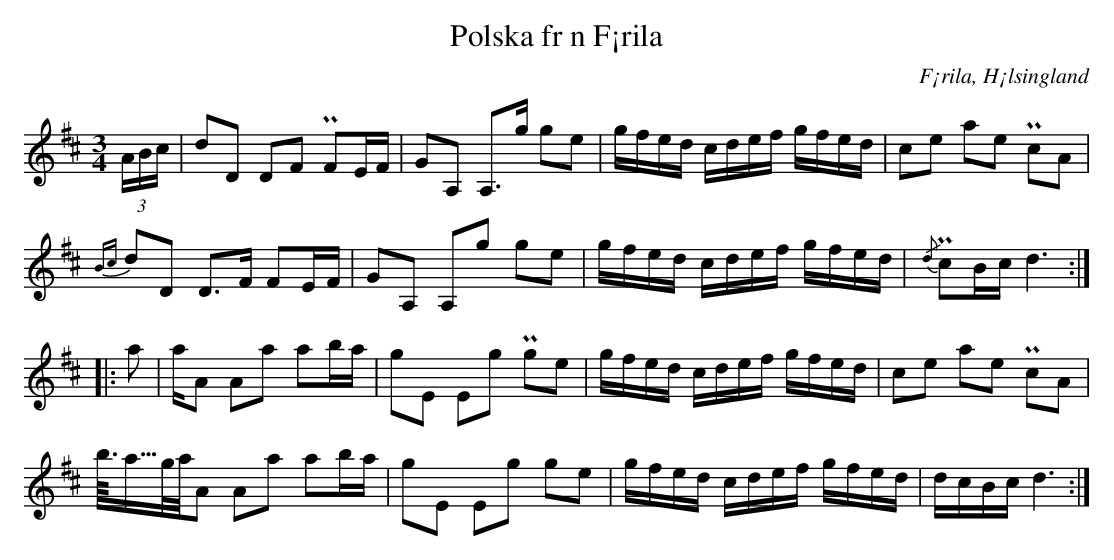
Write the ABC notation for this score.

X:1
T:Polska fr n F¡rila
O:F¡rila, H¡lsingland
M:3/4
L:1/16
U:t=turn
K:D
(3ABc | d2D2 D2F2 PF2EF | G2A,2 A,2>g2 g2e2 | gfed cdef gfed | c2e2 a2e2 Pc2A2 |
{Bc}d2D2 D2>F2 F2EF | G2A,2 A,2g2 g2e2 | gfed cdef gfed | {/d}Pc2Bc d6 ::
a2 | aA2 A2a2 a2ba | g2E2 E2g2 Pg2e2 | gfed cdef gfed | c2e2 a2e2 Pc2A2 |
b3/8a5/8g4/8a4/8A2 A2a2 a2ba | g2E2 E2g2 g2e2 | gfed cdef gfed | dcBc d6 :|
